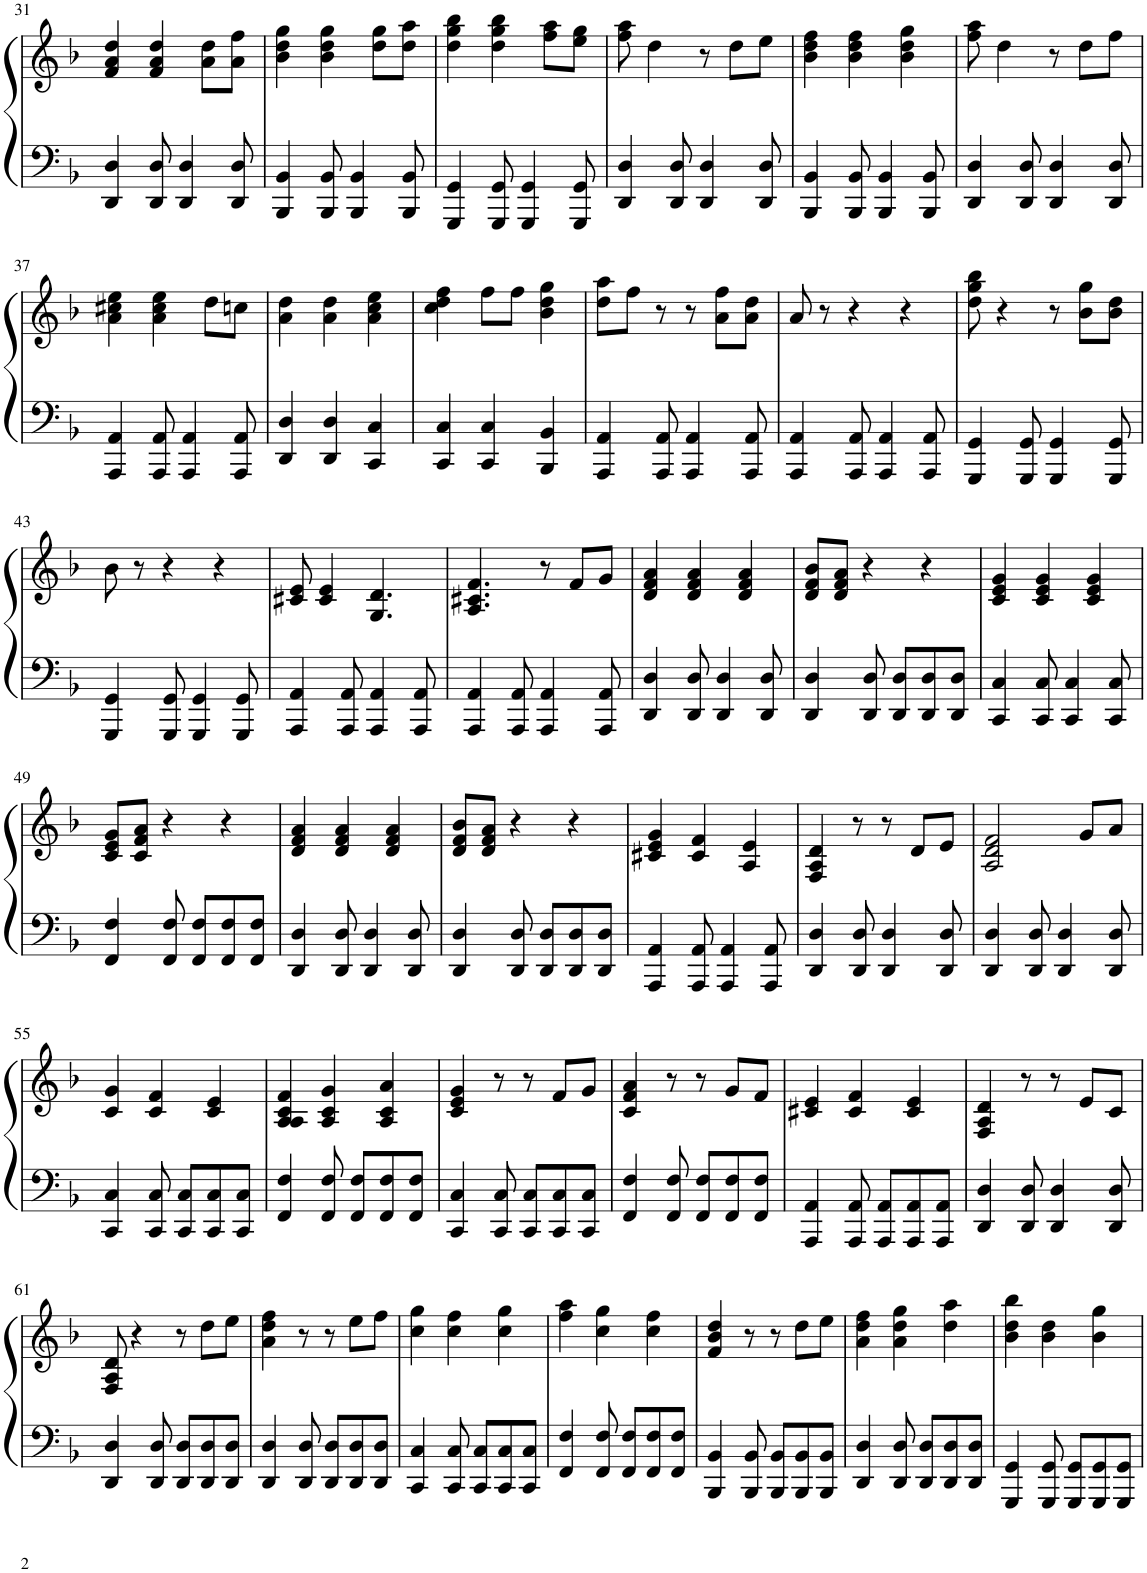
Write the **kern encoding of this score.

**kern	**kern
*part1	*part1
*staff2	*staff1
*I"Piano	*
*I'Pno	*
!!LO:PB:g=z
*clefF4	*clefG2
*k[b-]	*k[b-]
*M6/8	*M6/8
=31	=31
4DD/ 4D/	4f/ 4a/ 4dd/
8DD/ 8D/	4f/ 4a/ 4dd/
4DD/ 4D/	.
.	8a\ 8dd\L
8DD/ 8D/	8a\ 8ff\J
=32	=32
4BBB-/ 4BB-/	4b-\ 4dd\ 4gg\
8BBB-/ 8BB-/	4b-\ 4dd\ 4gg\
4BBB-/ 4BB-/	.
.	8dd\ 8gg\L
8BBB-/ 8BB-/	8dd\ 8aa\J
=33	=33
4GGG/ 4GG/	4dd\ 4gg\ 4bb-\
8GGG/ 8GG/	4dd\ 4gg\ 4bb-\
4GGG/ 4GG/	.
.	8ff\ 8aa\L
8GGG/ 8GG/	8ee\ 8gg\J
=34	=34
4DD/ 4D/	8ff\ 8aa\
.	4dd\
8DD/ 8D/	.
4DD/ 4D/	8r
.	8dd\L
8DD/ 8D/	8ee\J
=35	=35
4BBB-/ 4BB-/	4b-\ 4dd\ 4ff\
8BBB-/ 8BB-/	4b-\ 4dd\ 4ff\
4BBB-/ 4BB-/	.
.	4b-\ 4dd\ 4gg\
8BBB-/ 8BB-/	.
=36	=36
4DD/ 4D/	8ff\ 8aa\
.	4dd\
8DD/ 8D/	.
4DD/ 4D/	8r
.	8dd\L
8DD/ 8D/	8ff\J
!!LO:LB:g=z
=37	=37
4AAA/ 4AA/	4a\ 4cc#X\ 4ee\
8AAA/ 8AA/	4a\ 4cc#\ 4ee\
4AAA/ 4AA/	.
.	8dd\L
8AAA/ 8AA/	8ccn\J
=38	=38
4DD/ 4D/	4a\ 4dd\
4DD/ 4D/	4a\ 4dd\
4CC/ 4C/	4a\ 4cc\ 4ee\
=39	=39
4CC/ 4C/	4cc\ 4dd\ 4ff\
4CC/ 4C/	8ff\L
.	8ff\J
4BBB-/ 4BB-/	4b-\ 4dd\ 4gg\
=40	=40
4AAA/ 4AA/	8dd\ 8aa\L
.	8ff\J
8AAA/ 8AA/	8r
4AAA/ 4AA/	8r
.	8a\ 8ff\L
8AAA/ 8AA/	8a\ 8dd\J
=41	=41
4AAA/ 4AA/	8a/
.	8r
8AAA/ 8AA/	4r
4AAA/ 4AA/	.
.	4r
8AAA/ 8AA/	.
=42	=42
4GGG/ 4GG/	8dd\ 8gg\ 8bb-\
.	4r
8GGG/ 8GG/	.
4GGG/ 4GG/	8r
.	8b-\ 8gg\L
8GGG/ 8GG/	8b-\ 8dd\J
!!LO:LB:g=z
=43	=43
4GGG/ 4GG/	8b-\
.	8r
8GGG/ 8GG/	4r
4GGG/ 4GG/	.
.	4r
8GGG/ 8GG/	.
=44	=44
4AAA/ 4AA/	8c#X/ 8e/
.	4c#/ 4e/
8AAA/ 8AA/	.
4AAA/ 4AA/	4.G/ 4.d/
8AAA/ 8AA/	.
=45	=45
4AAA/ 4AA/	4.A/ 4.c#X/ 4.f/
8AAA/ 8AA/	.
4AAA/ 4AA/	8r
.	8f/L
8AAA/ 8AA/	8g/J
=46	=46
4DD/ 4D/	4d/ 4f/ 4a/
8DD/ 8D/	4d/ 4f/ 4a/
4DD/ 4D/	.
.	4d/ 4f/ 4a/
8DD/ 8D/	.
=47	=47
4DD/ 4D/	8d/ 8f/ 8b-/L
.	8d/ 8f/ 8a/J
8DD/ 8D/	4r
8DD/ 8D/L	.
8DD/ 8D/	4r
8DD/ 8D/J	.
=48	=48
4CC/ 4C/	4c/ 4e/ 4g/
8CC/ 8C/	4c/ 4e/ 4g/
4CC/ 4C/	.
.	4c/ 4e/ 4g/
8CC/ 8C/	.
!!LO:LB:g=z
=49	=49
4FF/ 4F/	8c/ 8e/ 8g/L
.	8c/ 8f/ 8a/J
8FF/ 8F/	4r
8FF/ 8F/L	.
8FF/ 8F/	4r
8FF/ 8F/J	.
=50	=50
4DD/ 4D/	4d/ 4f/ 4a/
8DD/ 8D/	4d/ 4f/ 4a/
4DD/ 4D/	.
.	4d/ 4f/ 4a/
8DD/ 8D/	.
=51	=51
4DD/ 4D/	8d/ 8f/ 8b-/L
.	8d/ 8f/ 8a/J
8DD/ 8D/	4r
8DD/ 8D/L	.
8DD/ 8D/	4r
8DD/ 8D/J	.
=52	=52
4AAA/ 4AA/	4c#X/ 4e/ 4g/
8AAA/ 8AA/	4c#/ 4f/
4AAA/ 4AA/	.
.	4A/ 4e/
8AAA/ 8AA/	.
=53	=53
4DD/ 4D/	4F/ 4A/ 4d/
8DD/ 8D/	8r
4DD/ 4D/	8r
.	8d/L
8DD/ 8D/	8e/J
=54	=54
4DD/ 4D/	2A/ 2d/ 2f/
8DD/ 8D/	.
4DD/ 4D/	.
.	8g/L
8DD/ 8D/	8a/J
!!LO:LB:g=z
=55	=55
4CC/ 4C/	4c/ 4g/
8CC/ 8C/	4c/ 4f/
8CC/ 8C/L	.
8CC/ 8C/	4c/ 4e/
8CC/ 8C/J	.
=56	=56
4FF/ 4F/	4A/ 4A/ 4c/ 4f/
8FF/ 8F/	4A/ 4c/ 4g/
8FF/ 8F/L	.
8FF/ 8F/	4A/ 4c/ 4a/
8FF/ 8F/J	.
=57	=57
4CC/ 4C/	4c/ 4e/ 4g/
8CC/ 8C/	8r
8CC/ 8C/L	8r
8CC/ 8C/	8f/L
8CC/ 8C/J	8g/J
=58	=58
4FF/ 4F/	4c/ 4f/ 4a/
8FF/ 8F/	8r
8FF/ 8F/L	8r
8FF/ 8F/	8g/L
8FF/ 8F/J	8f/J
=59	=59
4AAA/ 4AA/	4c#X/ 4e/
8AAA/ 8AA/	4c#/ 4f/
8AAA/ 8AA/L	.
8AAA/ 8AA/	4c#/ 4e/
8AAA/ 8AA/J	.
=60	=60
4DD/ 4D/	4F/ 4A/ 4d/
8DD/ 8D/	8r
4DD/ 4D/	8r
.	8e/L
8DD/ 8D/	8c/J
!!LO:LB:g=z
=61	=61
4DD/ 4D/	8F/ 8A/ 8d/
.	4r
8DD/ 8D/	.
8DD/ 8D/L	8r
8DD/ 8D/	8dd\L
8DD/ 8D/J	8ee\J
=62	=62
4DD/ 4D/	4a\ 4dd\ 4ff\
8DD/ 8D/	8r
8DD/ 8D/L	8r
8DD/ 8D/	8ee\L
8DD/ 8D/J	8ff\J
=63	=63
4CC/ 4C/	4cc\ 4gg\
8CC/ 8C/	4cc\ 4ff\
8CC/ 8C/L	.
8CC/ 8C/	4cc\ 4gg\
8CC/ 8C/J	.
=64	=64
4FF/ 4F/	4ff\ 4aa\
8FF/ 8F/	4cc\ 4gg\
8FF/ 8F/L	.
8FF/ 8F/	4cc\ 4ff\
8FF/ 8F/J	.
=65	=65
4BBB-/ 4BB-/	4f/ 4b-/ 4dd/
8BBB-/ 8BB-/	8r
8BBB-/ 8BB-/L	8r
8BBB-/ 8BB-/	8dd\L
8BBB-/ 8BB-/J	8ee\J
=66	=66
4DD/ 4D/	4a\ 4dd\ 4ff\
8DD/ 8D/	4a\ 4dd\ 4gg\
8DD/ 8D/L	.
8DD/ 8D/	4dd\ 4aa\
8DD/ 8D/J	.
=67	=67
4GGG/ 4GG/	4b-\ 4dd\ 4bb-\
8GGG/ 8GG/	4b-\ 4dd\
8GGG/ 8GG/L	.
8GGG/ 8GG/	4b-\ 4gg\
8GGG/ 8GG/J	.
=	=
*-	*-
